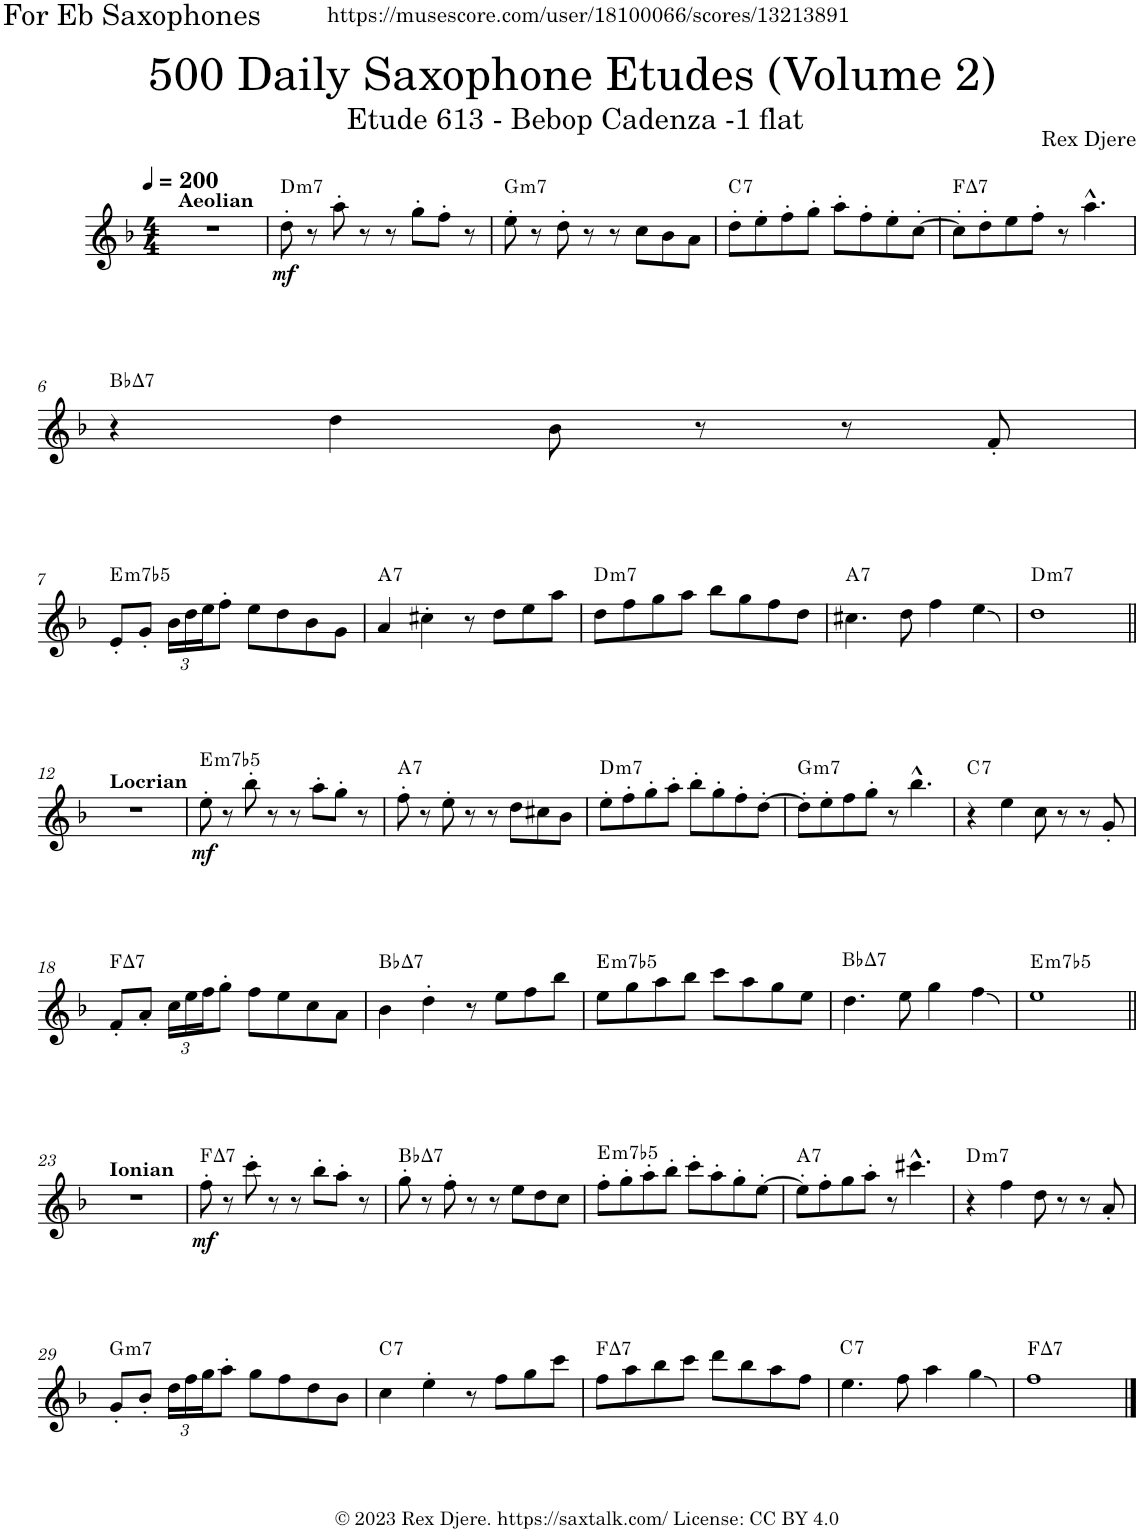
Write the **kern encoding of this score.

**kern	**dynam	**harte
*part1	*part1	*part1
*staff1	*staff1	*
*I"Alto Saxophone	*	*
*I'A. Sax.	*	*
*clefG2	*	*
*Trd5c9	*	*
*k[b-]	*	*
*M4/4	*	*
*MM200	*	*
=1	=1	=1
!LO:TX:a:B:t=Aeolian	!	!
1r	.	.
=2	=2	=2
!	!LO:DY:b	!LO:H:kt=m7
8dd'\	mf	D:min7
8r	.	.
8aa'\	.	.
8r	.	.
8r	.	.
8gg'\L	.	.
8ff'\J	.	.
8r	.	.
=3	=3	=3
!	!	!LO:H:kt=m7
8ee'\	.	G:min7
8r	.	.
8dd'\	.	.
8r	.	.
8r	.	.
8cc\L	.	.
8b-\	.	.
8a\J	.	.
=4	=4	=4
!	!	!LO:H:kt=7
8dd'\L	.	C:7
8ee'\	.	.
8ff'\	.	.
8gg'\J	.	.
8aa'\L	.	.
8ff'\	.	.
8ee'\	.	.
[8cc'\J	.	.
=5	=5	=5
!	!	!LO:H:kt=7
8cc'\L]	.	F:maj7
8dd'\	.	.
8ee\	.	.
8ff'\J	.	.
8r	.	.
4.aa^^\	.	.
!!LO:LB:g=z
=6	=6	=6
!	!	!LO:H:kt=7
4r	.	Bb:maj7
4dd\	.	.
8b-\	.	.
8r	.	.
8r	.	.
8f'/	.	.
!!LO:LB:g=z
=7	=7	=7
!	!	!LO:H:kt=m7b5
8e'/L	.	E:hdim7
8g'/J	.	.
*Xbrackettup	*	*
24b-\LL	.	.
24dd\	.	.
24ee\J	.	.
8ff'\J	.	.
8ee\L	.	.
8dd\	.	.
8b-\	.	.
8g\J	.	.
=8	=8	=8
!	!	!LO:H:kt=7
4a/	.	A:7
4cc#X'\	.	.
8r	.	.
8dd\L	.	.
8ee\	.	.
8aa\J	.	.
=9	=9	=9
!	!	!LO:H:kt=m7
8dd\L	.	D:min7
8ff\	.	.
8gg\	.	.
8aa\J	.	.
8bb-\L	.	.
8gg\	.	.
8ff\	.	.
8dd\J	.	.
=10	=10	=10
!	!	!LO:H:kt=7
4.cc#X\	.	A:7
8dd\	.	.
4ff\	.	.
4ee\	.	.
=11	=11	=11
!	!	!LO:H:kt=m7
1dd	.	D:min7
!!LO:LB:g=z
=12||	=12||	=12||
!LO:TX:a:B:t=Locrian	!	!
1r	.	.
=13	=13	=13
!	!LO:DY:b	!LO:H:kt=m7b5
8ee'\	mf	E:hdim7
8r	.	.
8bb-'\	.	.
8r	.	.
8r	.	.
8aa'\L	.	.
8gg'\J	.	.
8r	.	.
=14	=14	=14
!	!	!LO:H:kt=7
8ff'\	.	A:7
8r	.	.
8ee'\	.	.
8r	.	.
8r	.	.
8dd\L	.	.
8cc#X\	.	.
8b-\J	.	.
=15	=15	=15
!	!	!LO:H:kt=m7
8ee'\L	.	D:min7
8ff'\	.	.
8gg'\	.	.
8aa'\J	.	.
8bb-'\L	.	.
8gg'\	.	.
8ff'\	.	.
[8dd'\J	.	.
=16	=16	=16
!	!	!LO:H:kt=m7
8dd'\L]	.	G:min7
8ee'\	.	.
8ff\	.	.
8gg'\J	.	.
8r	.	.
4.bb-^^\	.	.
=17	=17	=17
!	!	!LO:H:kt=7
4r	.	C:7
4ee\	.	.
8cc\	.	.
8r	.	.
8r	.	.
8g'/	.	.
!!LO:LB:g=z
=18	=18	=18
!	!	!LO:H:kt=7
8f'/L	.	F:maj7
8a'/J	.	.
24cc\LL	.	.
24ee\	.	.
24ff\J	.	.
8gg'\J	.	.
8ff\L	.	.
8ee\	.	.
8cc\	.	.
8a\J	.	.
=19	=19	=19
!	!	!LO:H:kt=7
4b-\	.	Bb:maj7
4dd'\	.	.
8r	.	.
8ee\L	.	.
8ff\	.	.
8bb-\J	.	.
=20	=20	=20
!	!	!LO:H:kt=m7b5
8ee\L	.	E:hdim7
8gg\	.	.
8aa\	.	.
8bb-\J	.	.
8ccc\L	.	.
8aa\	.	.
8gg\	.	.
8ee\J	.	.
=21	=21	=21
!	!	!LO:H:kt=7
4.dd\	.	Bb:maj7
8ee\	.	.
4gg\	.	.
4ff\	.	.
=22	=22	=22
!	!	!LO:H:kt=m7b5
1ee	.	E:hdim7
!!LO:LB:g=z
=23||	=23||	=23||
!LO:TX:a:B:t=Ionian	!	!
1r	.	.
=24	=24	=24
!	!LO:DY:b	!LO:H:kt=7
8ff'\	mf	F:maj7
8r	.	.
8ccc'\	.	.
8r	.	.
8r	.	.
8bb-'\L	.	.
8aa'\J	.	.
8r	.	.
=25	=25	=25
!	!	!LO:H:kt=7
8gg'\	.	Bb:maj7
8r	.	.
8ff'\	.	.
8r	.	.
8r	.	.
8ee\L	.	.
8dd\	.	.
8cc\J	.	.
=26	=26	=26
!	!	!LO:H:kt=m7b5
8ff'\L	.	E:hdim7
8gg'\	.	.
8aa'\	.	.
8bb-'\J	.	.
8ccc'\L	.	.
8aa'\	.	.
8gg'\	.	.
[8ee'\J	.	.
=27	=27	=27
!	!	!LO:H:kt=7
8ee'\L]	.	A:7
8ff'\	.	.
8gg\	.	.
8aa'\J	.	.
8r	.	.
4.ccc#X^^\	.	.
=28	=28	=28
!	!	!LO:H:kt=m7
4r	.	D:min7
4ff\	.	.
8dd\	.	.
8r	.	.
8r	.	.
8a'/	.	.
!!LO:LB:g=z
=29	=29	=29
!	!	!LO:H:kt=m7
8g'/L	.	G:min7
8b-'/J	.	.
24dd\LL	.	.
24ff\	.	.
24gg\J	.	.
8aa'\J	.	.
8gg\L	.	.
8ff\	.	.
8dd\	.	.
8b-\J	.	.
=30	=30	=30
!	!	!LO:H:kt=7
4cc\	.	C:7
4ee'\	.	.
8r	.	.
8ff\L	.	.
8gg\	.	.
8ccc\J	.	.
=31	=31	=31
!	!	!LO:H:kt=7
8ff\L	.	F:maj7
8aa\	.	.
8bb-\	.	.
8ccc\J	.	.
8ddd\L	.	.
8bb-\	.	.
8aa\	.	.
8ff\J	.	.
=32	=32	=32
!	!	!LO:H:kt=7
4.ee\	.	C:7
8ff\	.	.
4aa\	.	.
4gg\	.	.
=33	=33	=33
!	!	!LO:H:kt=7
1ff	.	F:maj7
==	==	==
*-	*-	*-
